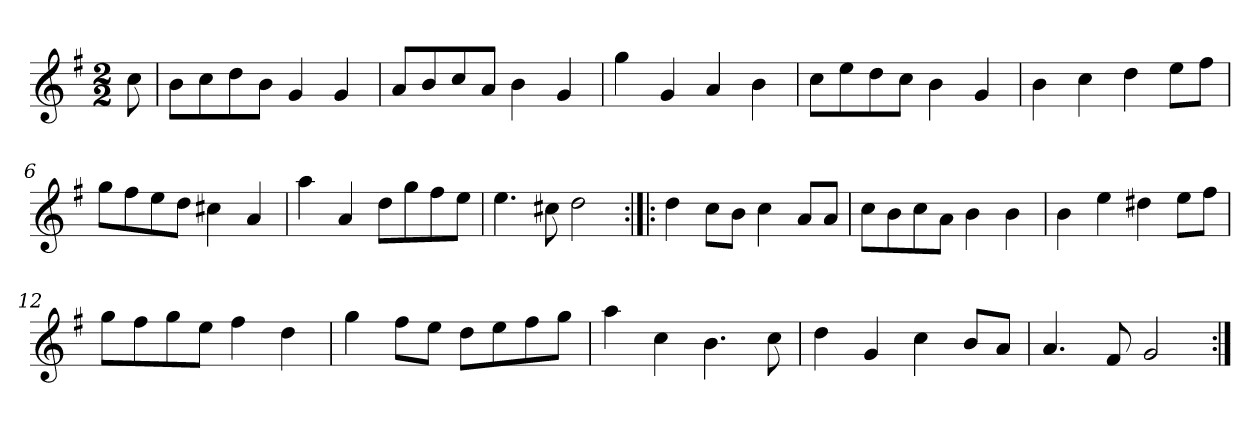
**kern
*part1
*staff1
*clefG2
*k[f#]
*G:
*M2/2
*MM120
=
8cc
=1
8b\L
8cc\
8dd\
8b\J
4g
4g
=2
8a/L
8b/
8cc/
8a/J
4b
4g
=3
4gg
4g
4a
4b
=4
8cc\L
8ee\
8dd\
8cc\J
4b
4g
=5
4b
4cc
4dd
8ee\L
8ff#\J
=6
8gg\L
8ff#\
8ee\
8dd\J
4cc#X
4a
=7
4aa
4a
8dd\L
8gg\
8ff#\
8ee\J
=8
4.ee
8cc#X
2dd
=9:|!|:
4dd
8cc\L
8b\J
4cc
8a/L
8a/J
=10
8cc\L
8b\
8cc\
8a\J
4b
4b
=11
4b
4ee
4dd#X
8ee\L
8ff#\J
=12
8gg\L
8ff#\
8gg\
8ee\J
4ff#
4dd
=13
4gg
8ff#\L
8ee\J
8dd\L
8ee\
8ff#\
8gg\J
=14
4aa
4cc
4.b
8cc
=15
4dd
4g
4cc
8b/L
8a/J
=16
4.a
8f#
2g
=:|!
*-
